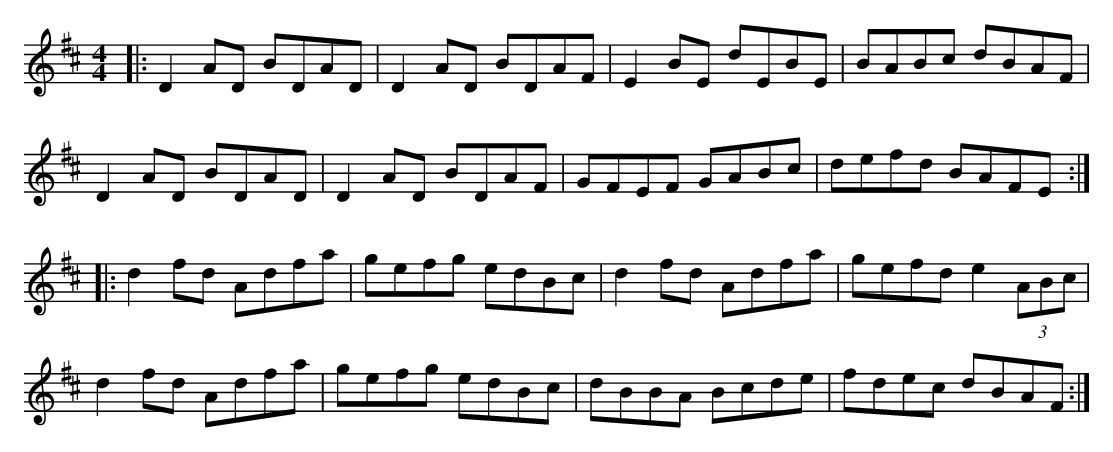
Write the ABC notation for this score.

X:1
M:4/4
K:D
|:D2AD BDAD|D2AD BDAF|E2BE dEBE|BABc dBAF|
D2AD BDAD|D2AD BDAF|GFEF GABc|defd BAFE:|
|:d2fd Adfa|gefg edBc|d2fd Adfa|gefd e2(3ABc|
d2fd Adfa|gefg edBc|dBBA Bcde|fdec dBAF:|
